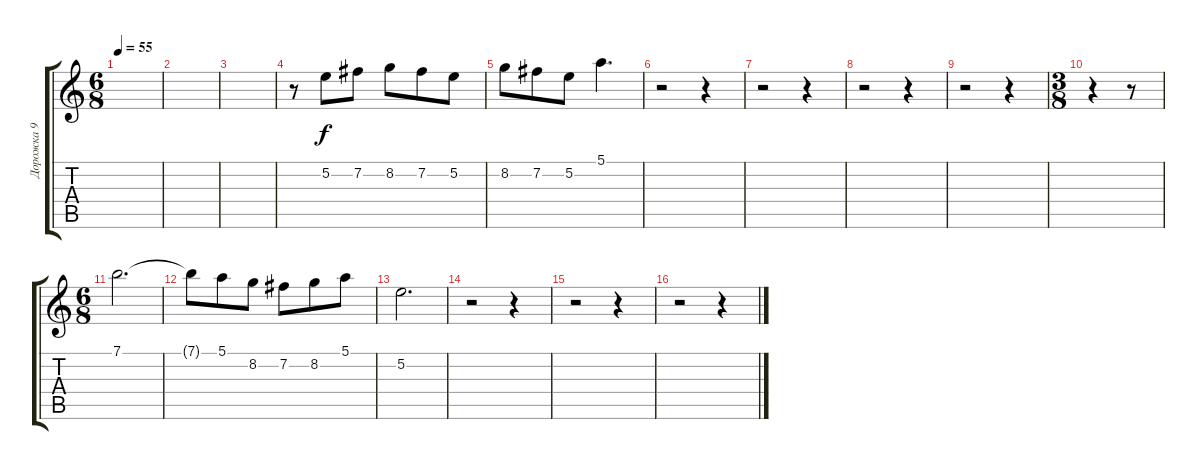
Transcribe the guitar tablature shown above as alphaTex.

\track ("Дорожка 9" "Дорожка 9") {instrument distortionguitar}
\staff {score tabs}
\tuning (E4 B3 G3 D3 A2 E2) {hide}
\ts (6 8)
\tempo 55
\clef g2
\ks c
|
|
|
r.8{instrument stringensemble1} 5.2.8 7.2.8 8.2.8 7.2.8 5.2.8 |
8.2.8 7.2.8 5.2.8 5.1.4{d} |
r.2 r.4 |
r.2 r.4 |
r.2 r.4 |
r.2 r.4 |
\ts (3 8)
r.4 r.8 |
\ts (6 8)
7.1.2{d} |
7.1{t}.8 5.1.8 8.2.8 7.2.8 8.2.8 5.1.8 |
5.2.2{d} |
r.2 r.4 |
r.2 r.4 |
r.2 r.4
